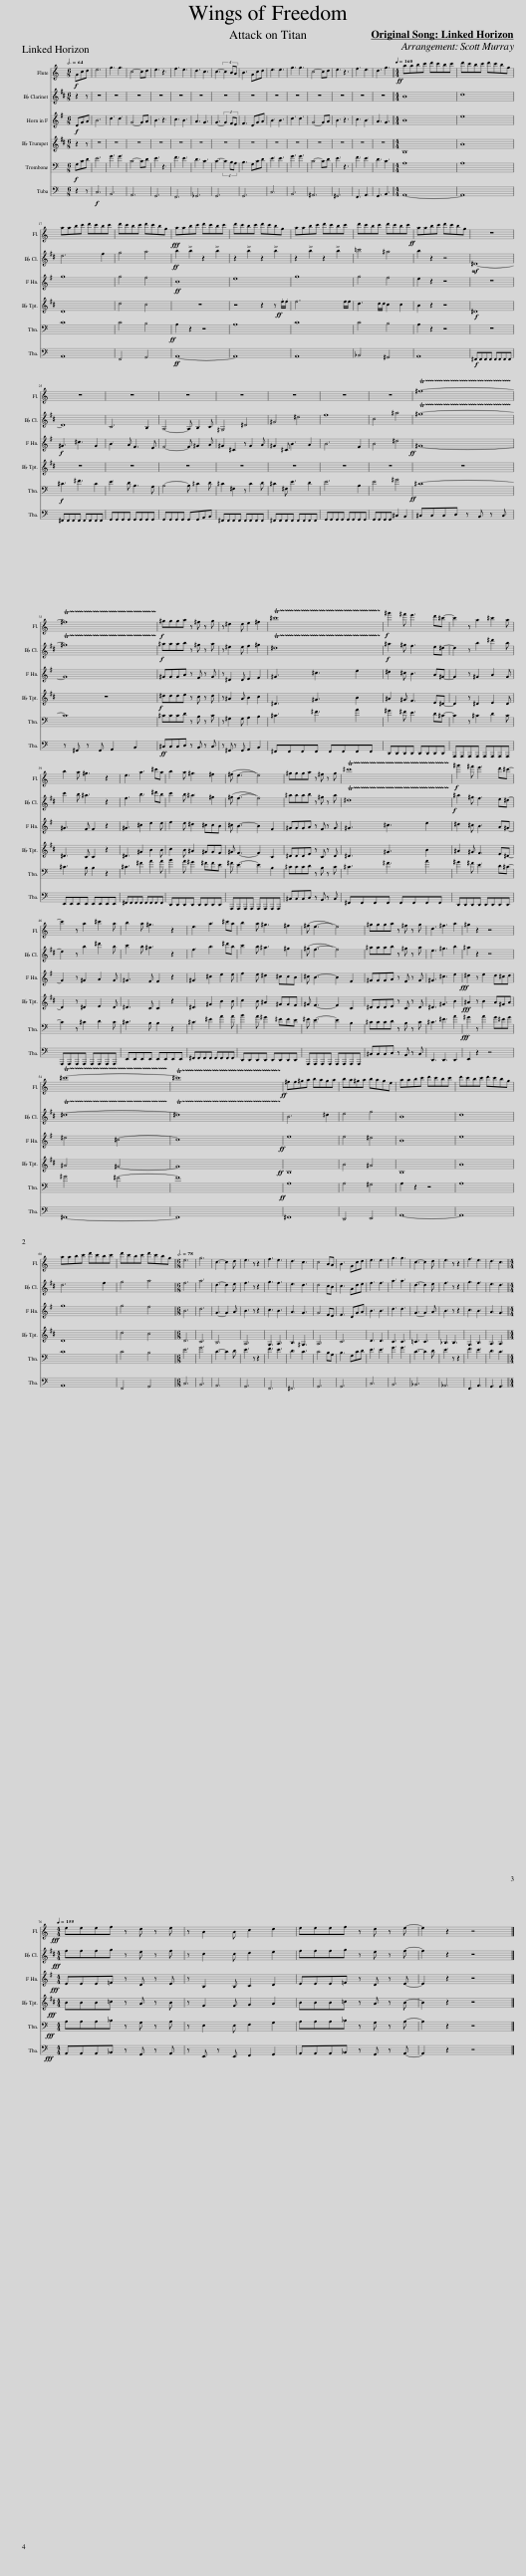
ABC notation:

X:1
%%score 1 2 3 4 5 6
L:1/8
Q:3/4=64
M:6/8
I:linebreak $
K:C
V:1 treble
V:2 treble transpose=-2
V:3 treble transpose=-7
V:4 treble transpose=-2
V:5 bass
V:6 bass
V:1
!f! Gcd | e6 | g3 g3 | c4- cd | e3 z3 | %5
 f3 e3 | d3 c3 | c3- (4:3:3c2 BA | B3 Gcd | e3 e3 | %10
 g3 g3 | c4- cd | e3 z3 | f3 e3 | d3 g3 || %15
[M:4/4][Q:1/4=160]!ff! aabc' d'c'bc' | d'c'bc' d'c'bg |$ aabc' d'c'bc' | d'c'bc' d'c'bg |!fff! aabc' d'c'bc' | %20
 d'c'bc' d'c'bg | aabc' d'c'bc' | d'c'bc' d'c'bc' |!ff! aabc' d'c'bg | z8 |$ %25
 z8 | z8 | z8 | z8 | z8 | %30
 z8 | z8 |!mf! !trill(!T^f8- |$!mf! !trill(!Tf8 |!f! ^ggga z ^f z g | %35
 z ^d2 d e2 ^f2 |!mf! !trill(!T^c'8 |!f! ^g'2 ^f' e'3 d'^c'- | c'2 z a2 ^c'2 a |$ b2 a ^g3 z2 | %40
 e3 a3 ^c'a | b2 a ^g3 ^f2 | (^f e3-) e4 | ^ggga z ^f z g |!mf! !trill(!T^c'8 | %45
!f! ^g'2 ^f' e'3 d'^c'- |$ c'2 z a2 ^c'2 a | b2 a ^g3 z2 | e3 a3 ^c'a | b2 a ^g3 ^f2 | %50
 (^f e3-) e4 | ^ggga z ^f z g | d3 ^f3 a2 | ^g2 z2 z4 |$!mf! !trill(!T^c'8- | %55
!mf! !trill(!Tc'8 |!ff! ^ff^ga baga | ba^ga bage | aabc' d'c'bc' | d'c'bc' d'c'bg |$ %60
 aabc' d'c'bc' | d'c'bc' d'c'bg ||[M:6/8][Q:3/4=78] e6 | g6 | c3- c2 d | %65
 e3 z z2 | f3 e3 | d3 c3 | c4 BA | B3 Gcd | %70
 e3 e3 | g3 g3 | c3- c2 d | e3 z z2 | f3 e3 | %75
 d3 c3 ||$[M:4/4][Q:1/4=155]!fff! eeef z d z e | z B2 B c2 d2 | eeef z d z e- | e2 z2 z4 |] %80
V:2
[K:D] z2 z | z6 | z6 | z6 | z6 | %5
 z6 | z6 | z6 | z6 | z6 | %10
 z6 | z6 | z6 | z6 | z6 || %15
[M:4/4] B8 | d8 |$ d6 f2 | g4 a4 |!ff! b2 !>!b2 z2 !>!b2 | %20
 z2 !>!b2 z2 !>!b2 | z2 !>!b2 z2 !>!b2 | =c'4 ^a4 | b2 z2 z4 |!mf! ^D8- |$ %25
 D8 | C6 B,2 | A,4- A, B,2 C | ^G,4 ^D4 | ^G4 ^d4 | %30
 f8 | c4 ^a4 |!mf! !trill(!T^g8- |$!mf! !trill(!Tg8 |!f! ^aaab z ^g z a | %35
 z ^e2 e f2 ^g2 |!mf! !trill(!T^d8 |!f! ^a2 ^g f3 e^d- | d2 z b2 ^d'2 b |$ c'2 b ^a3 z2 | %40
 f3 b3 ^d'b | c'2 b ^a3 ^g2 | (^g f3-) f4 | ^aaab z ^g z a |!mf! !trill(!T^d8 | %45
!f! ^a2 ^g f3 e^d- |$ d2 z b2 ^d'2 b | c'2 b ^a3 z2 | f3 b3 ^d'b | c'2 b ^a3 ^g2 | %50
 (^g f3-) f4 | ^aaab z ^g z a | e3 ^g3 b2 | ^a2 z2 z4 |$!mf! !trill(!T^d8- | %55
!mf! !trill(!Td8 | B6 ^d2 | e4 f4 | B8 | d8 |$ %60
 d6 f2 | g4 a4 ||[M:6/8] f6 | a6 | d3- d2 e | %65
 f3 z z2 | g3 f3 | e3 d3 | d4 cB | c3 Ade | %70
 f3 f3 | a3 a3 | d3- d2 e | f3 z z2 | g3 f3 | %75
 e3 d3 ||$[M:4/4]!fff! fffg z e z f | z c2 c d2 e2 | fffg z e z f- | f2 z2 z4 |] %80
V:3
[K:G]!f! DGA | B6 | d3 d3 | G4- GA | B3 z3 | %5
 c3 B3 | A3 G3 | G3- (4:3:3G2 FE | F3 DGA | B3 B3 | %10
 d3 d3 | G4- GA | B3 z3 | c3 B3 | A3 G3 || %15
[M:4/4] B8 | e8 |$ g8 | g4 f4 |!ff! B8 | %20
 e8 | g8 | g4 f4 | e2 z2 z4 | z8 |$ %25
!f! ^G3 ^c3 G2 | B3 A F3 E | F4- F ^G2 A | ^G2 ^C2 z G2 A | ^G2 ^C B3 A2 | %30
 B6 F2 | B4 ^d4 |!ff! ^G8- |$ G8 | ^GGGA z F z G | %35
 z ^D2 D E2 F2 | ^G3 ^c3 e2 | ^d2 ^c B3 A^G- | G2 z ^G2 A2 G |$ ^G3 F F2 z2 | %40
 ^G3 ^c2 e2 e | f2 e ^d2 ^ccB | ^c B3- B2 F2 | ^GGGA z F z G | ^G3 ^c3 e2 | %45
 ^d2 ^c B3 A^G- |$ G2 z ^G2 A2 G | ^G3 F F2 z2 | ^G3 ^c2 e2 e | f2 e ^d2 ^ccB | %50
 ^c B3- B2 F2 | ^GGGA z F z G | ^G3 ^c3 e2 |!fff! ^d2 z e2 d^cd |$ ^d4 ^c4- | %55
 c8 |!ff! e8 | e4 ^d4 | B8 | e8 |$ %60
 g8 | g4 f4 ||[M:6/8] B6 | d6 | G3- G2 A | %65
 B3 z z2 | c3 B3 | A3 G3 | G4 FE | F3 DGA | %70
 B3 B3 | d3 d3 | G3- G2 A | B3 z z2 | c3 B3 | %75
 A3 G3 ||$[M:4/4]!fff! EEE=F z D z E | z B,2 B, C2 D2 | EEE=F z D z E- | E2 z2 z4 |] %80
V:4
[K:D] z2 z | z6 | z6 | z6 | z6 | %5
 z6 | z6 | z6 | z6 | z6 | %10
 z6 | z6 | z6 | z6 | z6 || %15
[M:4/4] B,8 | B8 |$ D8 | d4 c4 | z8 | %20
 z4 z2 z!ff! .f/.f/ | f7 f/f/ | d3 d/d/ c2 c2 | B2 z2 z4 |!f! ^D8 |$ %25
 z8 | z8 | z8 | z8 | z8 | %30
 z8 | z8 | z8 |$ z8 |!f! ^ddde z c z d | %35
 z ^A2 A B2 c2 | ^D3 ^G3 B2 | ^A2 ^G F3 E^D- | D2 z ^D2 E2 D |$ ^D3 C C2 z2 | %40
 ^D3 ^G2 B2 B | c2 B ^A2 ^GGF | ^G F3- F2 C2 | ^DDDE z C z D | ^D3 ^G3 B2 | %45
 ^A2 ^G F3 E^D- |$ D2 z ^D2 E2 D | ^D3 C C2 z2 | ^D3 ^G2 B2 B | c2 B ^A2 ^GGF | %50
 ^G F3- F2 C2 | ^DDDE z C z D | ^D3 ^G3 B2 |!fff! ^A2 z B2 A^GA |$ ^A4 ^G4- | %55
 G8 |!ff! B,8 | B4 ^A4 | B,8 | B8 |$ %60
 D8 | d4 c4 ||[M:6/8] D6 | C6 | B,6 | %65
 A,6 | G,3 A,3 | B,3 ^G,3 | A,6 | C6 | %70
 D3 D3 | C3 C3 | =C3 C3 | _B,3 B,3 | G,3 B,3 | %75
 A,3 A,3 ||$[M:4/4]!fff! BBB=c z A z B | z F2 F G2 A2 | BBB=c z A z B- | B2 z2 z4 |] %80
V:5
!f! G,CD | E6 | G3 G3 | C4- CD | E3 z3 | %5
 F3 E3 | D3 C3 | C3- (4:3:3C2 B,A, | B,3 G,CD | E3 E3 | %10
 G3 G3 | C4- CD | E3 z3 | F3 E3 | D3 C3 || %15
[M:4/4] A,8 | A,8 |$ C8 | C4 B,4 |!ff! A,2 z2 z4 | %20
 A,8 | C8 | C4 B,4 | A,2 z2 z4 | z8 |$ %25
!f! ^C3 ^F3 C2 | E3 D B,3 A, | B,4- B, ^C2 D | ^C2 ^F,2 z C2 D | ^C2 ^F, E3 D2 | %30
 E6 B,2 | E4 ^G4 |!ff! ^C8- |$ C8 | ^CCCD z B, z C | %35
 z ^G,2 G, A,2 B,2 | ^C3 ^F3 A2 | ^G2 ^F E3 D^C- | C2 z ^C2 D2 C |$ ^C3 B, B,2 z2 | %40
 ^C3 ^F2 A2 A | B2 A ^G2 ^FFE | ^F E3- E2 B,2 | ^CCCD z B, z C | ^C3 ^F3 A2 | %45
 ^G2 ^F E3 D^C- |$ C2 z ^C2 D2 C | ^C3 B, B,2 z2 | ^C3 ^F2 A2 A | B2 A ^G2 ^FFE | %50
 ^F E3- E2 B,2 | ^CCCD z B, z C | ^C3 ^F3 A2 |!fff! ^G2 z A2 G^FG |$ ^G4 ^F4- | %55
 F8 |!ff! A,8 | A,4 ^G,4 | A,2 z2 z4 | A,8 |$ %60
 C8 | C4 B,4 ||[M:6/8] E6 | G6 | C3- C2 D | %65
 E3 z z2 | F3 E3 | D3 C3 | C4 B,A, | B,3 G,CD | %70
 E3 E3 | G3 G3 | C3- C2 D | E3 z z2 | F3 E3 | %75
 D3 C3 ||$[M:4/4]!fff! A,A,A,_B, z G, z A, | z E,2 E, F,2 G,2 | A,A,A,_B, z G, z A,- | A,2 z2 z4 |] %80
V:6
 z2 z |!f! C,6 | B,,6 | A,,6 | G,,6 | %5
 F,,6 | _G,,6 | G,,6 | G,,6 | C,6 | %10
 B,,6 | ^A,,6 | ^G,,6 | F,,3 A,,3 | G,,3 B,,3 || %15
[M:4/4] A,,8- | A,,8 |$ A,,8 | F,,4 G,,4 |!ff! A,,8- | %20
 A,,8 | A,,8 | _B,,4 ^G,,4 | A,,8 |!f! ^F,,F,,F,,F,, F,,F,,F,,F,, |$ %25
 ^F,,F,,F,,F,, F,,F,,F,,F,, | G,,G,,G,,G,, G,,G,,G,,G,, | G,,G,,G,,G,, G,,G,,A,,B,, | ^F,,F,,F,,F,, F,,F,,F,,F,, | ^F,,F,,F,,F,, F,,F,,F,,F,, | %30
 G,,G,,G,,G,, G,,G,,G,,G,, | G,,G,,G,,G,, ^C,2 B,,2 | ^C,C,C,D, z B,, z C, |$ z ^G,, z G,, A,,2 B,,2 |!ff! ^C,C,C,D, z B,, z C, | %35
 z ^G,, z G,, A,,2 B,,2 | ^F,,F,,F,,F,, F,,F,,F,,F,, | D,,D,,D,,D,, D,,D,,D,,D,, | A,,,A,,,A,,,A,,, A,,,A,,,A,,,A,,, |$ E,,E,,E,,E,, E,,E,,E,,E,, | %40
 ^F,,F,,F,,F,, F,,F,,F,,F,, | D,,D,,D,,D,, D,,D,,D,,D,, | A,,,A,,,A,,,A,,, A,,,A,,,A,,,A,,, | ^C,C,C,D, z B,, z C, | ^F,,F,,F,,F,, F,,F,,F,,F,, | %45
 D,,D,,D,,D,, D,,D,,D,,D,, |$ A,,,A,,,A,,,A,,, A,,,A,,,A,,,A,,, | E,,E,,E,,E,, E,,E,,E,,E,, | ^F,,F,,F,,F,, F,,F,,F,,F,, | D,,D,,D,,D,, D,,D,,D,,D,, | %50
 A,,,A,,,A,,,A,,, A,,,A,,,A,,,A,,, | ^C,C,C,D, z B,, z C, | D,,3 D,,3 D,,2 | E,,2 z2 z4 |$ ^F,,8- | %55
 F,,8 | ^F,,8 | D,,4 E,,4 | A,,8- | A,,8 |$ %60
 A,,8 | F,,4 G,,4 ||[M:6/8] C,6 | B,,6 | A,,6 | %65
 G,,6 | F,,6 | ^F,,6 | G,,6 | G,,6 | %70
 C,6 | B,,6 | _B,,6 | _A,,6 | F,,3 A,,3 | %75
 G,,3 G,,3 ||$[M:4/4]!fff! A,,A,,A,,_B,, z G,, z A,, | z E,, z E,, F,,2 G,,2 | A,,A,,A,,_B,, z G,, z A,,- | A,,2 z2 z4 |] %80
